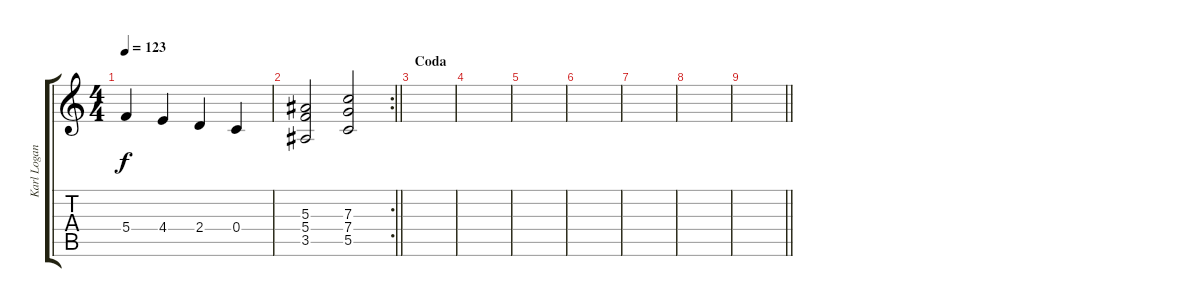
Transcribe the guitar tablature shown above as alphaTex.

\track ("Karl Logan" "Karl Logan") {instrument distortionguitar}
\staff {score tabs}
\tuning (D4 A3 F3 C3 G2 D2) {hide}
\ts (4 4)
\tempo 123
\clef g2
\ks c
5.4.4{dy f} 4.4.4 2.4.4 0.4.4 |
\rc 2
\barLineRight lightlight
(5.3 5.4 3.5).2 (7.3 7.4 5.5).2 |
\section ("" "Coda")
|
|
|
|
|
|
\barLineRight lightlight
